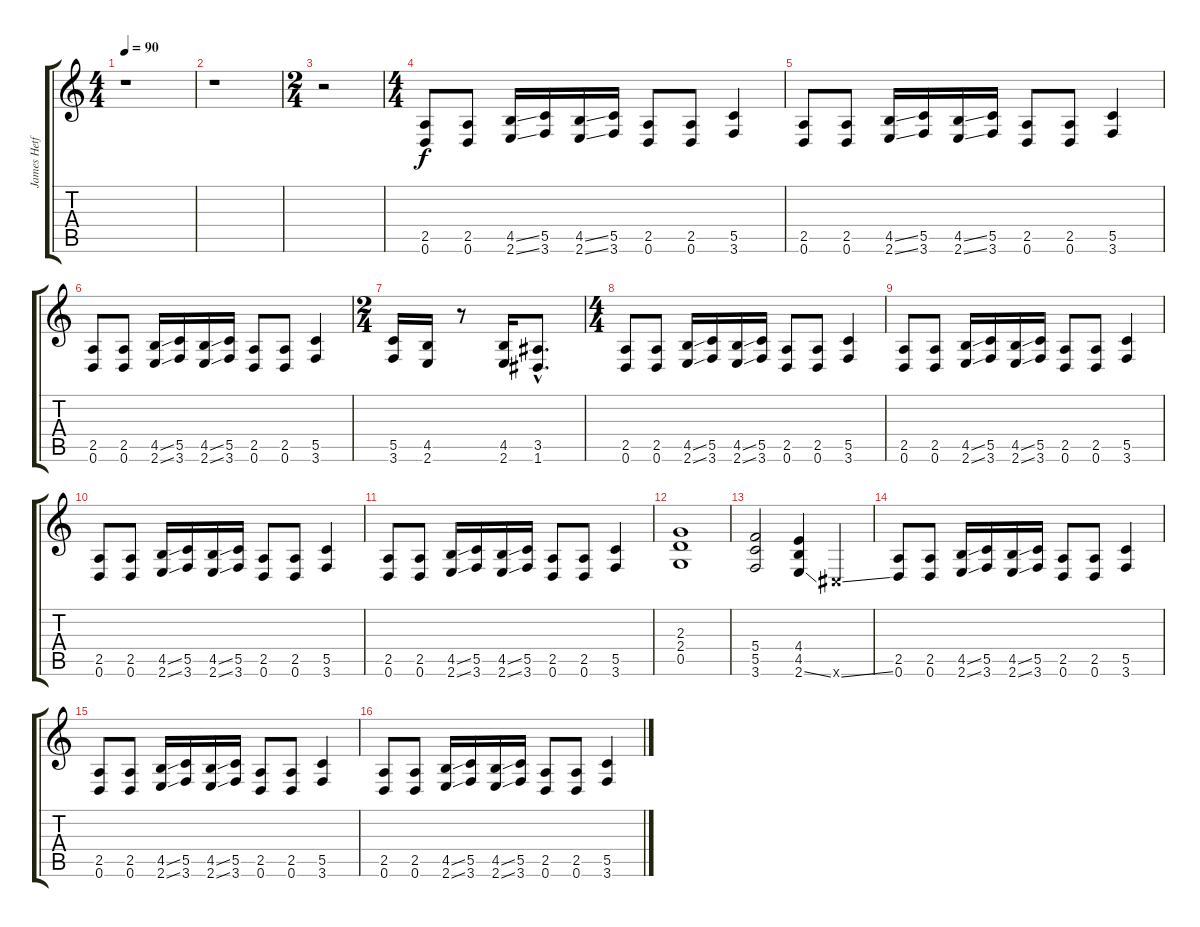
\track ("James Hetfield (Disto)" "James Hetf") {instrument distortionguitar}
\staff {score tabs}
\tuning (D4 A3 F3 C3 G2 D2) {hide}
\ts (4 4)
\tempo 90
\clef g2
\ks c
r.1{dy f} |
r.1 |
\ts (2 4)
r.2 |
\ts (4 4)
(2.5 0.6).8 (2.5 0.6).8 (4.5{ss} 2.6{ss}).16 (5.5 3.6).16 (4.5{ss} 2.6{ss}).16 (5.5 3.6).16 (2.5 0.6).8 (2.5 0.6).8 (5.5 3.6).4 |
(2.5 0.6).8 (2.5 0.6).8 (4.5{ss} 2.6{ss}).16 (5.5 3.6).16 (4.5{ss} 2.6{ss}).16 (5.5 3.6).16 (2.5 0.6).8 (2.5 0.6).8 (5.5 3.6).4 |
(2.5 0.6).8 (2.5 0.6).8 (4.5{ss} 2.6{ss}).16 (5.5 3.6).16 (4.5{ss} 2.6{ss}).16 (5.5 3.6).16 (2.5 0.6).8 (2.5 0.6).8 (5.5 3.6).4 |
\ts (2 4)
(5.5 3.6).16 (4.5 2.6).16 r.8 (4.5 2.6).16 (3.5{hac} 1.6{hac}).8{d} |
\ts (4 4)
(2.5 0.6).8 (2.5 0.6).8 (4.5{ss} 2.6{ss}).16 (5.5 3.6).16 (4.5{ss} 2.6{ss}).16 (5.5 3.6).16 (2.5 0.6).8 (2.5 0.6).8 (5.5 3.6).4 |
(2.5 0.6).8 (2.5 0.6).8 (4.5{ss} 2.6{ss}).16 (5.5 3.6).16 (4.5{ss} 2.6{ss}).16 (5.5 3.6).16 (2.5 0.6).8 (2.5 0.6).8 (5.5 3.6).4 |
(2.5 0.6).8 (2.5 0.6).8 (4.5{ss} 2.6{ss}).16 (5.5 3.6).16 (4.5{ss} 2.6{ss}).16 (5.5 3.6).16 (2.5 0.6).8 (2.5 0.6).8 (5.5 3.6).4 |
(2.5 0.6).8 (2.5 0.6).8 (4.5{ss} 2.6{ss}).16 (5.5 3.6).16 (4.5{ss} 2.6{ss}).16 (5.5 3.6).16 (2.5 0.6).8 (2.5 0.6).8 (5.5 3.6).4 |
(2.3 2.4 0.5).1 |
(5.4 5.5 3.6).2 (4.4 4.5 2.6{ss}).4 -1.6{ss x}.4 |
(2.5 0.6).8 (2.5 0.6).8 (4.5{ss} 2.6{ss}).16 (5.5 3.6).16 (4.5{ss} 2.6{ss}).16 (5.5 3.6).16 (2.5 0.6).8 (2.5 0.6).8 (5.5 3.6).4 |
(2.5 0.6).8 (2.5 0.6).8 (4.5{ss} 2.6{ss}).16 (5.5 3.6).16 (4.5{ss} 2.6{ss}).16 (5.5 3.6).16 (2.5 0.6).8 (2.5 0.6).8 (5.5 3.6).4 |
(2.5 0.6).8 (2.5 0.6).8 (4.5{ss} 2.6{ss}).16 (5.5 3.6).16 (4.5{ss} 2.6{ss}).16 (5.5 3.6).16 (2.5 0.6).8 (2.5 0.6).8 (5.5 3.6).4
